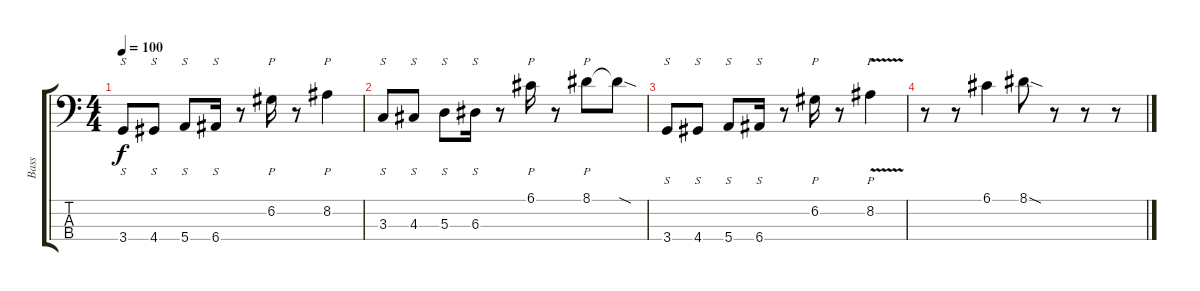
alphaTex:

\track ("Bass" "Bass") {instrument slapbass1}
\staff {score tabs}
\tuning (G2 D2 A1 E1) {hide}
\ts (4 4)
\tempo 100
\clef f4
\ks c
3.4.8{s dy f} 4.4.8{s} 5.4.8{s} 6.4.16{s} r.8 6.2.16{p} r.8 8.2.4{p} |
3.3.8{s} 4.3.8{s} 5.3.8{s} 6.3.16{s} r.8 6.1.16{p} r.8 8.1.8{p} 8.1{sod t}.8 |
3.4.8{s} 4.4.8{s} 5.4.8{s} 6.4.16{s} r.8 6.2.16{p} r.8 8.2{v}.4{p} |
r.8 r.8 6.1.4 8.1{sod}.8 r.8 r.8 r.8
